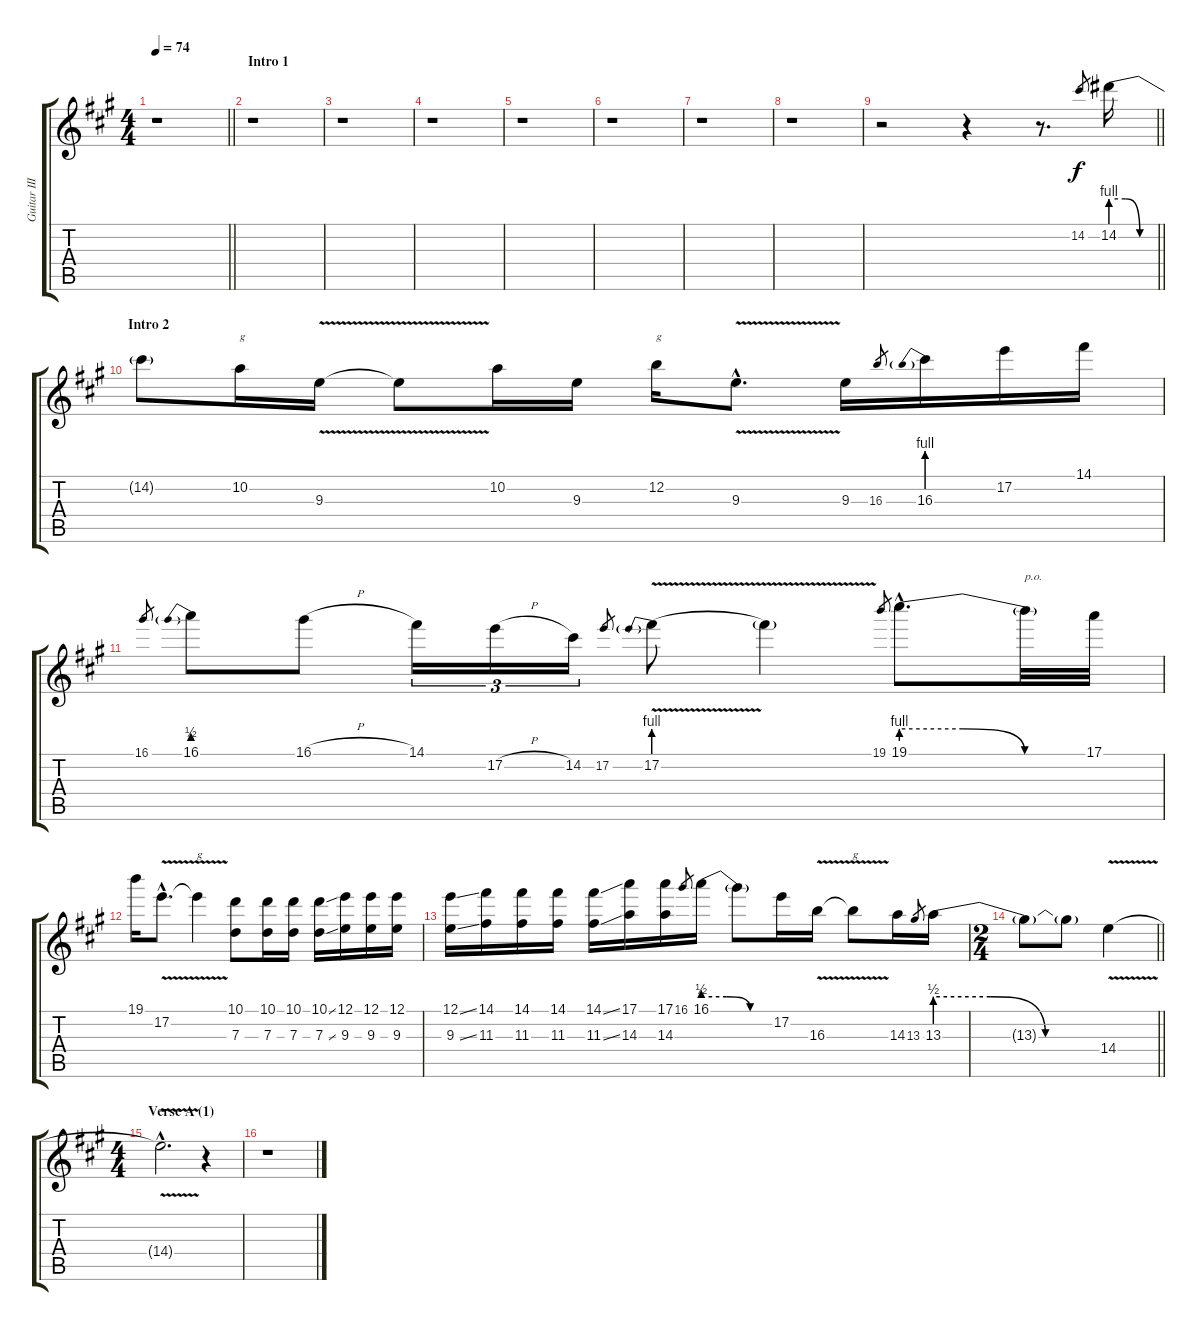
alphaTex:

\track ("Guitar III" "Guitar III") {instrument distortionguitar}
\staff {score tabs}
\tuning (E4 B3 G3 D3 A2 E2) {hide}
\ts (4 4)
\tempo 74
\clef g2
\barLineRight lightlight
\ks f#minor
r.1{dy f instrument distortionguitar} |
\section ("" "Intro 1")
r.1 |
r.1 |
r.1 |
r.1 |
r.1 |
r.1 |
r.1 |
\barLineRight lightlight
r.2 r.4 r.8{d} 14.2.8{gr} 14.2{be (custom 0 4 20 4 40 0 60 0)}.16 |
\section ("" "Intro 2")
14.2{t}.8 10.2.16{txt "g"} 9.3{v}.16 9.3{t}.8 10.2.16 9.3.16 12.2.16{txt "g"} 9.3{v hac}.8{d} 9.3.16 16.3.8{gr} 16.3{be (prebend 0 4 60 4)}.16 17.2.16 14.1.16 |
16.1.8{gr} 16.1{be (prebend 0 2 60 2)}.8 16.1{h}.8 14.1.16{tu (3 2)} 17.2{h}.16{tu (3 2)} 14.2.16{tu (3 2)} 17.2.8{gr} 17.2{be (prebend 0 4 60 4) v}.8 17.2{t}.4 19.1.8{gr} 19.1{be (custom 0 4 20 4 40 0 60 0) hac}.8{d} 19.1{t}.32{txt "p.o."} 17.1.32 |
19.1.16 17.2{v hac}.8{d} 17.2{t}.4{txt "g"} (10.1 7.3).8 (10.1 7.3).16 (10.1 7.3).16 (10.1{ss} 7.3{ss}).16 (12.1 9.3).16 (12.1 9.3).16 (12.1 9.3).16 |
(12.1{ss} 9.3{ss}).16 (14.1 11.3).16 (14.1 11.3).16 (14.1 11.3).16 (14.1{ss} 11.3{ss}).16 (17.1 14.3).16 (17.1 14.3).16 16.1.8{gr} 16.1{be (custom 0 2 20 2 40 0 60 0)}.16 16.1{t}.8 17.2.16 16.3{v}.16 16.3{t}.8{txt "g"} 14.3.16 13.3.8{gr} 13.3{be (custom 0 2 20 2 40 0 60 0)}.16 |
\ts (2 4)
\barLineRight lightlight
13.3{t}.8 13.3{t}.8 14.4{v}.4 |
\ts (4 4)
\section ("" "Verse A (1)")
14.4{hac t}.2{d} r.4 |
r.1
